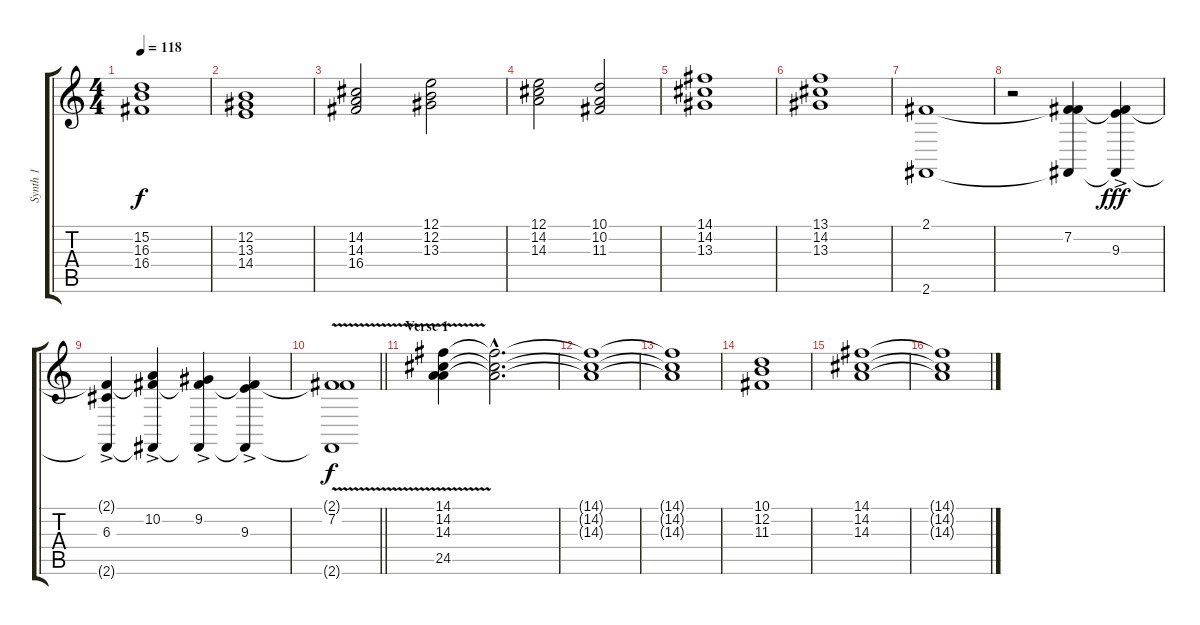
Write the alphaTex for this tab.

\track ("Synth 1" "Synth 1") {instrument synthstrings1}
\staff {score tabs}
\tuning (E4 B3 G3 D3 A2 E2) {hide}
\ts (4 4)
\tempo 118
\clef g2
\ks c
(15.2 16.3 16.4).1{dy f} |
(12.2 13.3 14.4).1 |
(14.2 14.3 16.4).2 (12.1 12.2 13.3).2 |
(12.1 14.2 14.3).2 (10.1 10.2 11.3).2 |
(14.1 14.2 13.3).1 |
(13.1 14.2 13.3).1 |
(2.1 2.6).1 |
r.2 (2.1{t} 7.2 2.6{t}).4{volume 16 instrument pad2warm} (2.1{t} 9.3{ac} 2.6{t}).4{dy fff} |
(2.1{t} 6.3{ac} 2.6{t}).4 (2.1{t} 10.2{ac} 2.6{t}).4 (2.1{t} 9.2{ac} 2.6{t}).4 (2.1{t} 9.3{ac} 2.6{t}).4 |
\barLineRight lightlight
(2.1{t} 7.2{v} 2.6{t}).1{dy f} |
\section ("" "Verse 1")
(14.1 14.2 14.3 24.5{v}).4{volume 12 instrument synthstrings1} (14.1{hac t} 14.2{hac t} 14.3{hac t}).2{d} |
(14.1{t} 14.2{t} 14.3{t}).1 |
(14.1{t} 14.2{t} 14.3{t}).1 |
(10.1 12.2 11.3).1 |
(14.1 14.2 14.3).1 |
(14.1{t} 14.2{t} 14.3{t}).1
